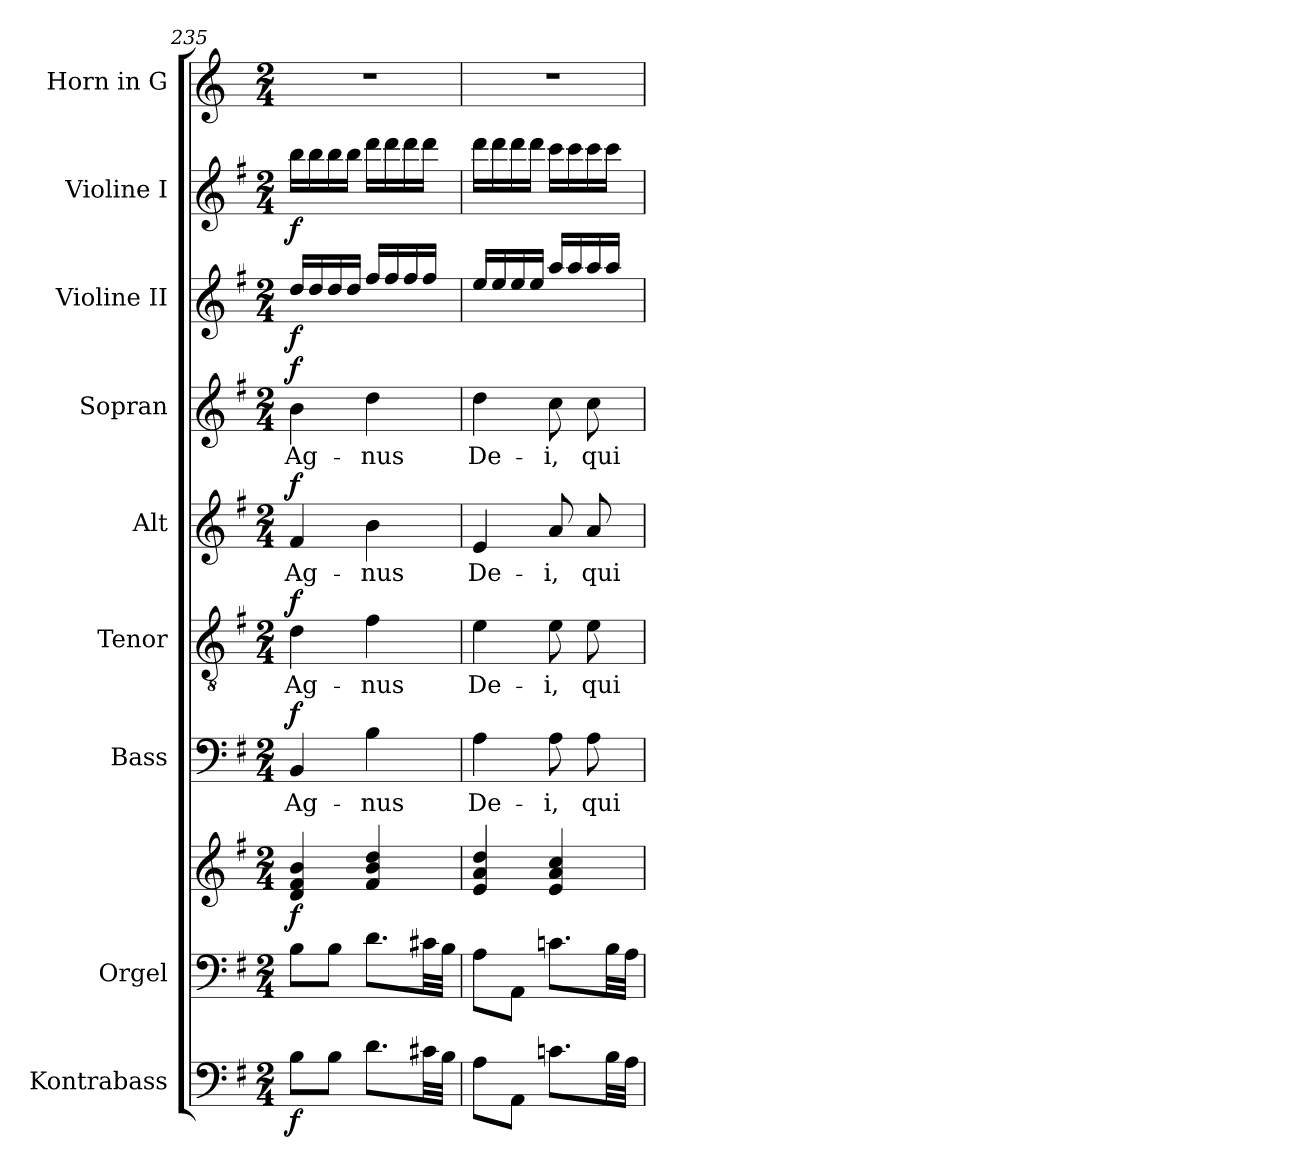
**kern	**dynam	**kern	**kern	**dynam	**kern	**text	**dynam	**kern	**text	**dynam	**kern	**text	**dynam	**kern	**text	**dynam	**kern	**dynam	**kern	**dynam	**kern
*part9	*part9	*part8	*part8	*part8	*part7	*part7	*part7	*part6	*part6	*part6	*part5	*part5	*part5	*part4	*part4	*part4	*part3	*part3	*part2	*part2	*part1
*staff10	*staff10	*staff9	*staff8	*staff8/9	*staff7	*staff7	*staff7	*staff6	*staff6	*staff6	*staff5	*staff5	*staff5	*staff4	*staff4	*staff4	*staff3	*staff3	*staff2	*staff2	*staff1
*I"Kontrabass	*	*I"Orgel	*	*	*I"Bass	*	*	*I"Tenor	*	*	*I"Alt	*	*	*I"Sopran	*	*	*I"Violine II	*	*I"Violine I	*	*I"Horn in G
*I'Kb.	*	*I'Org.	*	*	*I'B	*	*	*I'T	*	*	*I'A	*	*	*I'S	*	*	*I'Vl. II	*	*I'Vl. I	*	*I'Hrn.
!!LO:PB:g=z
*clefF4	*	*clefF4	*clefG2	*	*clefF4	*	*	*clefGv2	*	*	*clefG2	*	*	*clefG2	*	*	*clefG2	*	*clefG2	*	*clefG2
*ITrd7c12	*	*	*	*	*	*	*	*	*	*	*	*	*	*	*	*	*ITrd7c12	*	*ITrd7c12	*	*ITrd3c5
*k[f#]	*	*k[f#]	*k[f#]	*	*k[f#]	*	*	*k[f#]	*	*	*k[f#]	*	*	*k[f#]	*	*	*k[f#]	*	*k[f#]	*	*k[f#]
*G:	*	*G:	*G:	*	*G:	*	*	*G:	*	*	*G:	*	*	*G:	*	*	*G:	*	*G:	*	*G:
*M2/4	*	*M2/4	*M2/4	*	*M2/4	*	*	*M2/4	*	*	*M2/4	*	*	*M2/4	*	*	*M2/4	*	*M2/4	*	*M2/4
=235	=235	=235	=235	=235	=235	=235	=235	=235	=235	=235	=235	=235	=235	=235	=235	=235	=235	=235	=235	=235	=235
!	!LO:DY:b	!	!	!LO:DY:b	!	!LO:LY:b	!LO:DY:a	!	!LO:LY:b	!LO:DY:a	!	!LO:LY:b	!LO:DY:a	!	!LO:LY:b	!LO:DY:a	!	!LO:DY:b	!	!LO:DY:b	!
8BB\L	f	8B\L	4d/ 4f#/ 4b/	f	4BB/	Ag-	f	4d\	Ag-	f	4f#/	Ag-	f	4b\	Ag-	f	16d/LL	f	16b\LL	f	2r
.	.	.	.	.	.	.	.	.	.	.	.	.	.	.	.	.	16d/	.	16b\	.	.
8BB\J	.	8B\J	.	.	.	.	.	.	.	.	.	.	.	.	.	.	16d/	.	16b\	.	.
.	.	.	.	.	.	.	.	.	.	.	.	.	.	.	.	.	16d/JJ	.	16b\JJ	.	.
!	!	!	!	!	!	!LO:LY:b	!	!	!LO:LY:b	!	!	!LO:LY:b	!	!	!LO:LY:b	!	!	!	!	!	!
8.D\L	.	8.d\L	4f#/ 4b/ 4dd/	.	4B\	-nus	.	4f#\	-nus	.	4b\	-nus	.	4dd\	-nus	.	16f#/LL	.	16dd\LL	.	.
.	.	.	.	.	.	.	.	.	.	.	.	.	.	.	.	.	16f#/	.	16dd\	.	.
.	.	.	.	.	.	.	.	.	.	.	.	.	.	.	.	.	16f#/	.	16dd\	.	.
32C#X\LL	.	32c#X\LL	.	.	.	.	.	.	.	.	.	.	.	.	.	.	16f#/JJ	.	16dd\JJ	.	.
32BB\JJJ	.	32B\JJJ	.	.	.	.	.	.	.	.	.	.	.	.	.	.	.	.	.	.	.
=236	=236	=236	=236	=236	=236	=236	=236	=236	=236	=236	=236	=236	=236	=236	=236	=236	=236	=236	=236	=236	=236
!	!	!	!	!	!	!LO:LY:b	!	!	!LO:LY:b	!	!	!LO:LY:b	!	!	!LO:LY:b	!	!	!	!	!	!
8AA\L	.	8A\L	4e/ 4a/ 4dd/	.	4A\	De-	.	4e\	De-	.	4e/	De-	.	4dd\	De-	.	16e/LL	.	16dd\LL	.	2r
.	.	.	.	.	.	.	.	.	.	.	.	.	.	.	.	.	16e/	.	16dd\	.	.
8AAA\J	.	8AA\J	.	.	.	.	.	.	.	.	.	.	.	.	.	.	16e/	.	16dd\	.	.
.	.	.	.	.	.	.	.	.	.	.	.	.	.	.	.	.	16e/JJ	.	16dd\JJ	.	.
!	!	!	!	!	!	!LO:LY:b	!	!	!LO:LY:b	!	!	!LO:LY:b	!	!	!LO:LY:b	!	!	!	!	!	!
8.Cn\L	.	8.cn\L	4e/ 4a/ 4cc/	.	8A\	-i,	.	8e\	-i,	.	8a/	-i,	.	8cc\	-i,	.	16a/LL	.	16cc\LL	.	.
.	.	.	.	.	.	.	.	.	.	.	.	.	.	.	.	.	16a/	.	16cc\	.	.
!	!	!	!	!	!	!LO:LY:b	!	!	!LO:LY:b	!	!	!LO:LY:b	!	!	!LO:LY:b	!	!	!	!	!	!
.	.	.	.	.	8A\	qui	.	8e\	qui	.	8a/	qui	.	8cc\	qui	.	16a/	.	16cc\	.	.
32BB\LL	.	32B\LL	.	.	.	.	.	.	.	.	.	.	.	.	.	.	16a/JJ	.	16cc\JJ	.	.
32AA\JJJ	.	32A\JJJ	.	.	.	.	.	.	.	.	.	.	.	.	.	.	.	.	.	.	.
=	=	=	=	=	=	=	=	=	=	=	=	=	=	=	=	=	=	=	=	=	=
*-	*-	*-	*-	*-	*-	*-	*-	*-	*-	*-	*-	*-	*-	*-	*-	*-	*-	*-	*-	*-	*-
